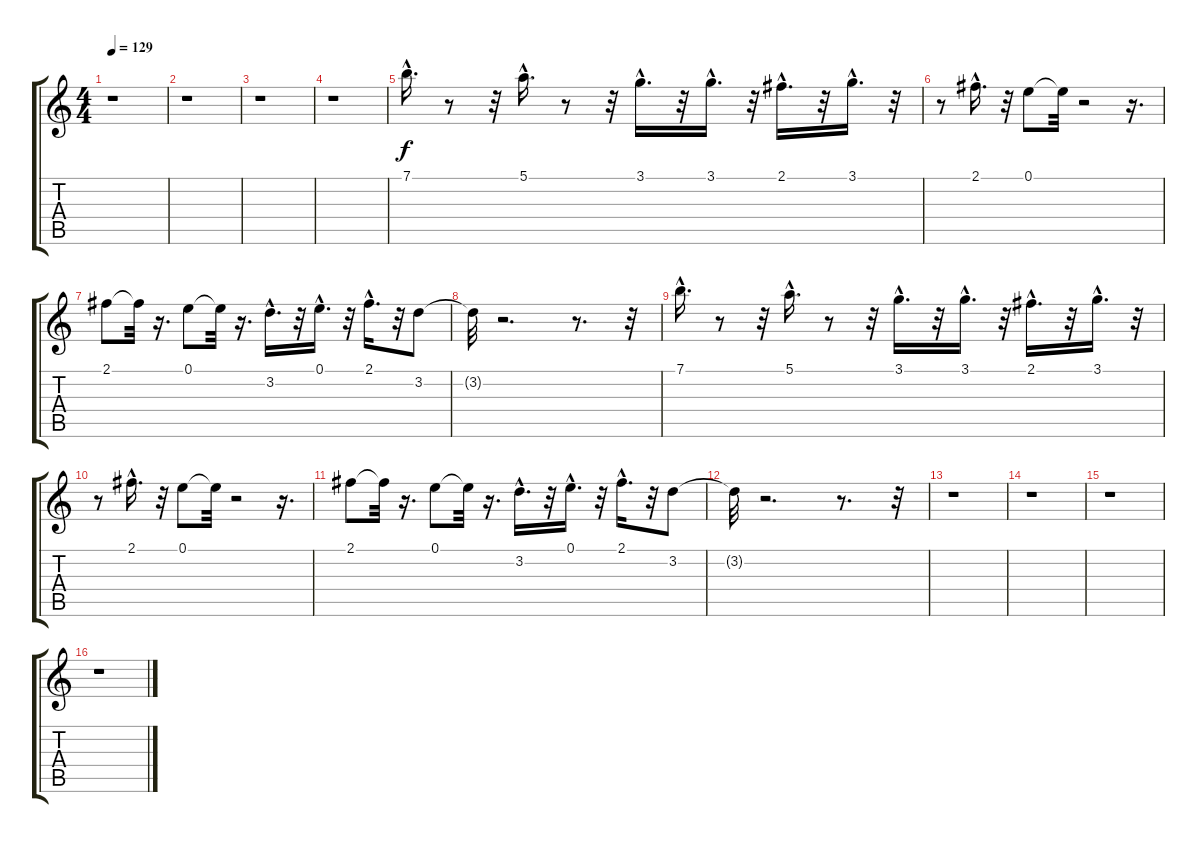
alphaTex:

\track "" {instrument acousticguitarnylon}
\staff {score tabs}
\tuning (E4 B3 G3 D3 A2 E2) {hide}
\ts (4 4)
\tempo 129
\clef g2
\ks c
r.1{dy f} |
r.1 |
r.1 |
r.1 |
7.1{hac}.16{d} r.8 r.32 5.1{hac}.16{d} r.8 r.32 3.1{hac}.16{d} r.32 3.1{hac}.16{d} r.32 2.1{hac}.16{d} r.32 3.1{hac}.16{d} r.32 |
r.8 2.1{hac}.16{d} r.32 0.1.8 0.1{t}.32 r.2 r.16{d} |
2.1.8 2.1{t}.32 r.16{d} 0.1.8 0.1{t}.32 r.16{d} 3.2{hac}.16{d} r.32 0.1{hac}.16{d} r.32 2.1{hac}.16{d} r.32 3.2.8 |
3.2{t}.32 r.2{d} r.8{d} r.32 |
7.1{hac}.16{d} r.8 r.32 5.1{hac}.16{d} r.8 r.32 3.1{hac}.16{d} r.32 3.1{hac}.16{d} r.32 2.1{hac}.16{d} r.32 3.1{hac}.16{d} r.32 |
r.8 2.1{hac}.16{d} r.32 0.1.8 0.1{t}.32 r.2 r.16{d} |
2.1.8 2.1{t}.32 r.16{d} 0.1.8 0.1{t}.32 r.16{d} 3.2{hac}.16{d} r.32 0.1{hac}.16{d} r.32 2.1{hac}.16{d} r.32 3.2.8 |
3.2{t}.32 r.2{d} r.8{d} r.32 |
r.1 |
r.1 |
r.1 |
r.1
